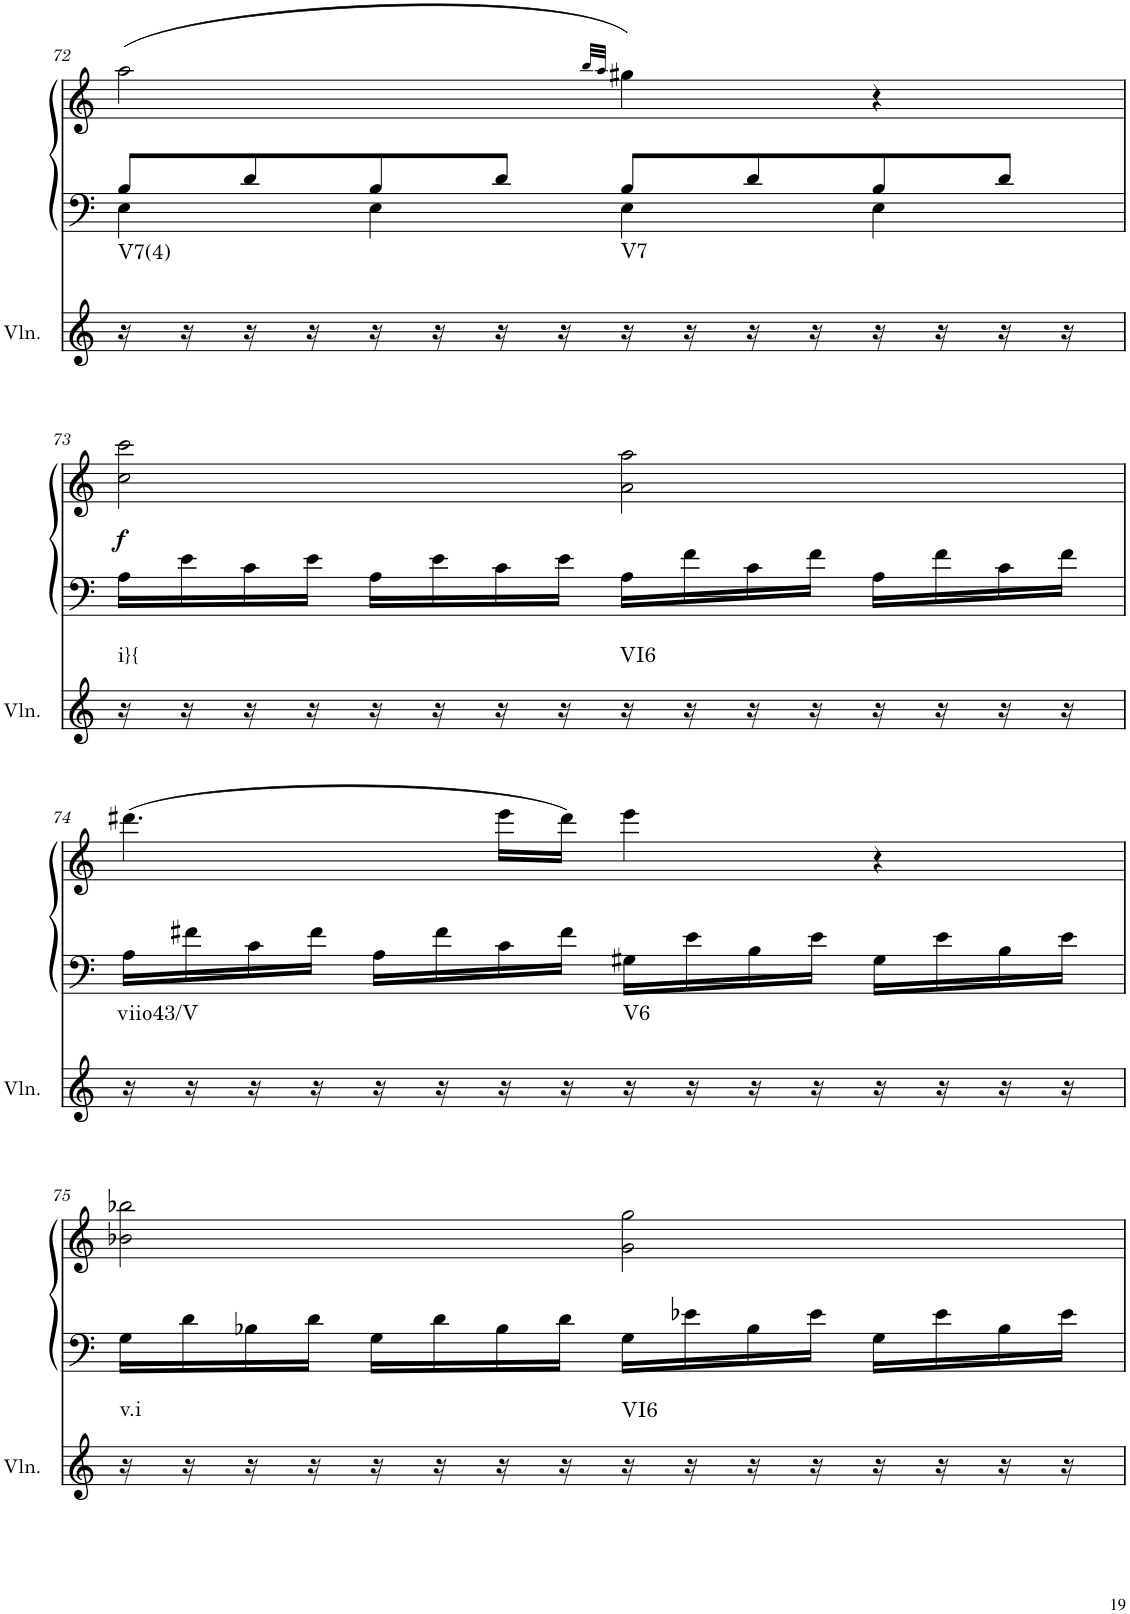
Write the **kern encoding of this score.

**kern	**harte	**kern	**kern	**dynam
*part2	*part2	*part1	*part1	*part1
*staff3	*	*staff2	*staff1	*staff1/2
*I"Violin	*	*I"Klavier linke Hand	*	*
*I'Vln.	*	*	*	*
!!LO:PB:g=z
*clefG2	*	*clefF4	*clefG2	*
*k[]	*	*k[]	*k[]	*
*M4/4	*	*M4/4	*M4/4	*
=72	=72	=72	=72	=72
*	*	*^	*	*
!	!LO:H:kt=V7(4)	!	!	!	!
16r	N	8B/L	4E\	(2aa\	.
16r	.	.	.	.	.
16r	.	8d/	.	.	.
16r	.	.	.	.	.
16r	.	8B/	4E\	.	.
16r	.	.	.	.	.
16r	.	8d/J	.	.	.
16r	.	.	.	.	.
.	.	.	.	32qbb/LLL	.
.	.	.	.	32qaa/JJJ	.
!	!LO:H:kt=V7	!	!	!	!
16r	N	8B/L	4E\	4gg#X\)	.
16r	.	.	.	.	.
16r	.	8d/	.	.	.
16r	.	.	.	.	.
16r	.	8B/	4E\	4r	.
16r	.	.	.	.	.
16r	.	8d/J	.	.	.
16r	.	.	.	.	.
*	*	*v	*v	*	*
!!LO:LB:g=z
=73	=73	=73	=73	=73
!	!LO:H:kt=i}{	!	!	!LO:DY:b
16r	N	16A\LL	2cc\ 2ccc\	f
16r	.	16e\	.	.
16r	.	16c\	.	.
16r	.	16e\JJ	.	.
16r	.	16A\LL	.	.
16r	.	16e\	.	.
16r	.	16c\	.	.
16r	.	16e\JJ	.	.
!	!LO:H:kt=VI6	!	!	!
16r	N	16A\LL	2a\ 2aa\	.
16r	.	16f\	.	.
16r	.	16c\	.	.
16r	.	16f\JJ	.	.
16r	.	16A\LL	.	.
16r	.	16f\	.	.
16r	.	16c\	.	.
16r	.	16f\JJ	.	.
!!LO:LB:g=z
=74	=74	=74	=74	=74
!	!LO:H:kt=viio43/V	!	!	!
16r	N	16A\LL	(4.ddd#X\	.
16r	.	16f#X\	.	.
16r	.	16c\	.	.
16r	.	16f#\JJ	.	.
16r	.	16A\LL	.	.
16r	.	16f#\	.	.
16r	.	16c\	16eee\LL	.
16r	.	16f#\JJ	16ddd#\JJ)	.
!	!LO:H:kt=V6	!	!	!
16r	N	16G#X\LL	4eee\	.
16r	.	16e\	.	.
16r	.	16B\	.	.
16r	.	16e\JJ	.	.
16r	.	16G#\LL	4r	.
16r	.	16e\	.	.
16r	.	16B\	.	.
16r	.	16e\JJ	.	.
!!LO:LB:g=z
=75	=75	=75	=75	=75
!	!LO:H:kt=v.i	!	!	!
16r	N	16G\LL	2b-X\ 2bb-X\	.
16r	.	16d\	.	.
16r	.	16B-X\	.	.
16r	.	16d\JJ	.	.
16r	.	16G\LL	.	.
16r	.	16d\	.	.
16r	.	16B-\	.	.
16r	.	16d\JJ	.	.
!	!LO:H:kt=VI6	!	!	!
16r	N	16G\LL	2g\ 2gg\	.
16r	.	16e-X\	.	.
16r	.	16B-\	.	.
16r	.	16e-\JJ	.	.
16r	.	16G\LL	.	.
16r	.	16e-\	.	.
16r	.	16B-\	.	.
16r	.	16e-\JJ	.	.
=	=	=	=	=
*-	*-	*-	*-	*-
